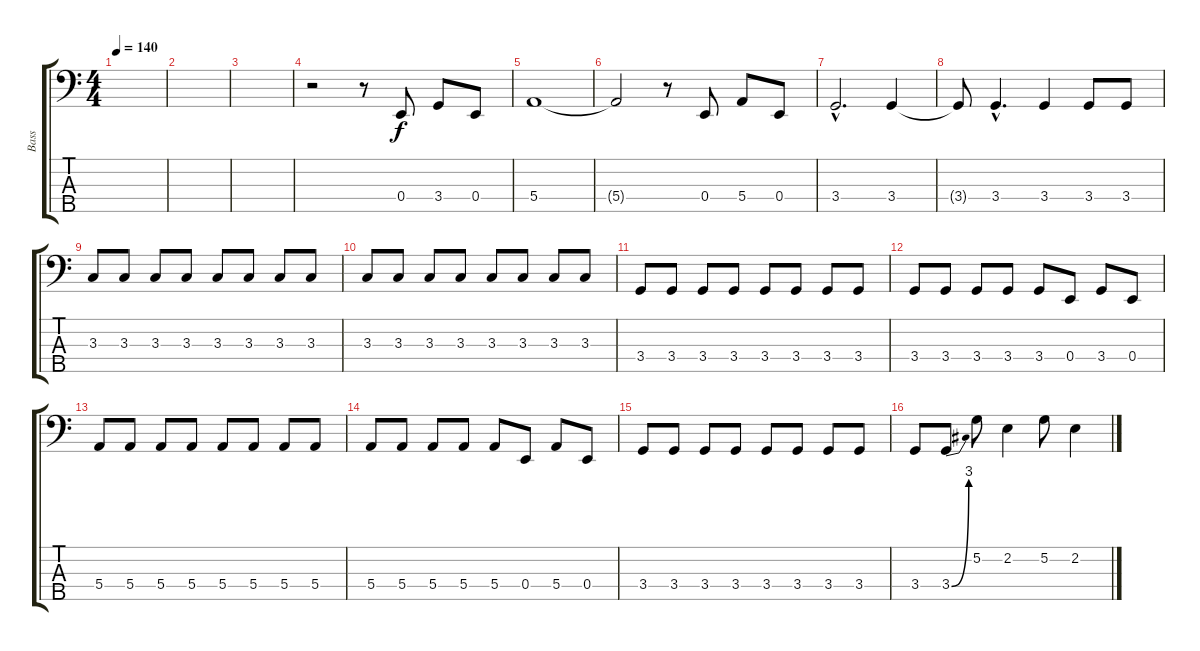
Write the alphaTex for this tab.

\track ("Bass" "Bass") {instrument electricbassfinger}
\staff {score tabs}
\tuning (G2 D2 A1 E1 B0) {hide}
\ts (4 4)
\tempo 140
\clef f4
\ks c
|
|
|
r.2 r.8 0.4.8 3.4.8 0.4.8 |
5.4.1 |
5.4{t}.2 r.8 0.4.8 5.4.8 0.4.8 |
3.4{hac}.2{d} 3.4.4 |
3.4{t}.8 3.4{hac}.4{d} 3.4.4 3.4.8 3.4.8 |
3.3.8 3.3.8 3.3.8 3.3.8 3.3.8 3.3.8 3.3.8 3.3.8 |
3.3.8 3.3.8 3.3.8 3.3.8 3.3.8 3.3.8 3.3.8 3.3.8 |
3.4.8 3.4.8 3.4.8 3.4.8 3.4.8 3.4.8 3.4.8 3.4.8 |
3.4.8 3.4.8 3.4.8 3.4.8 3.4.8 0.4.8 3.4.8 0.4.8 |
5.4.8 5.4.8 5.4.8 5.4.8 5.4.8 5.4.8 5.4.8 5.4.8 |
5.4.8 5.4.8 5.4.8 5.4.8 5.4.8 0.4.8 5.4.8 0.4.8 |
3.4.8 3.4.8 3.4.8 3.4.8 3.4.8 3.4.8 3.4.8 3.4.8 |
3.4.8 3.4{be (bend 0 0 60 12)}.8 5.2.8 2.2.4 5.2.8 2.2.4
